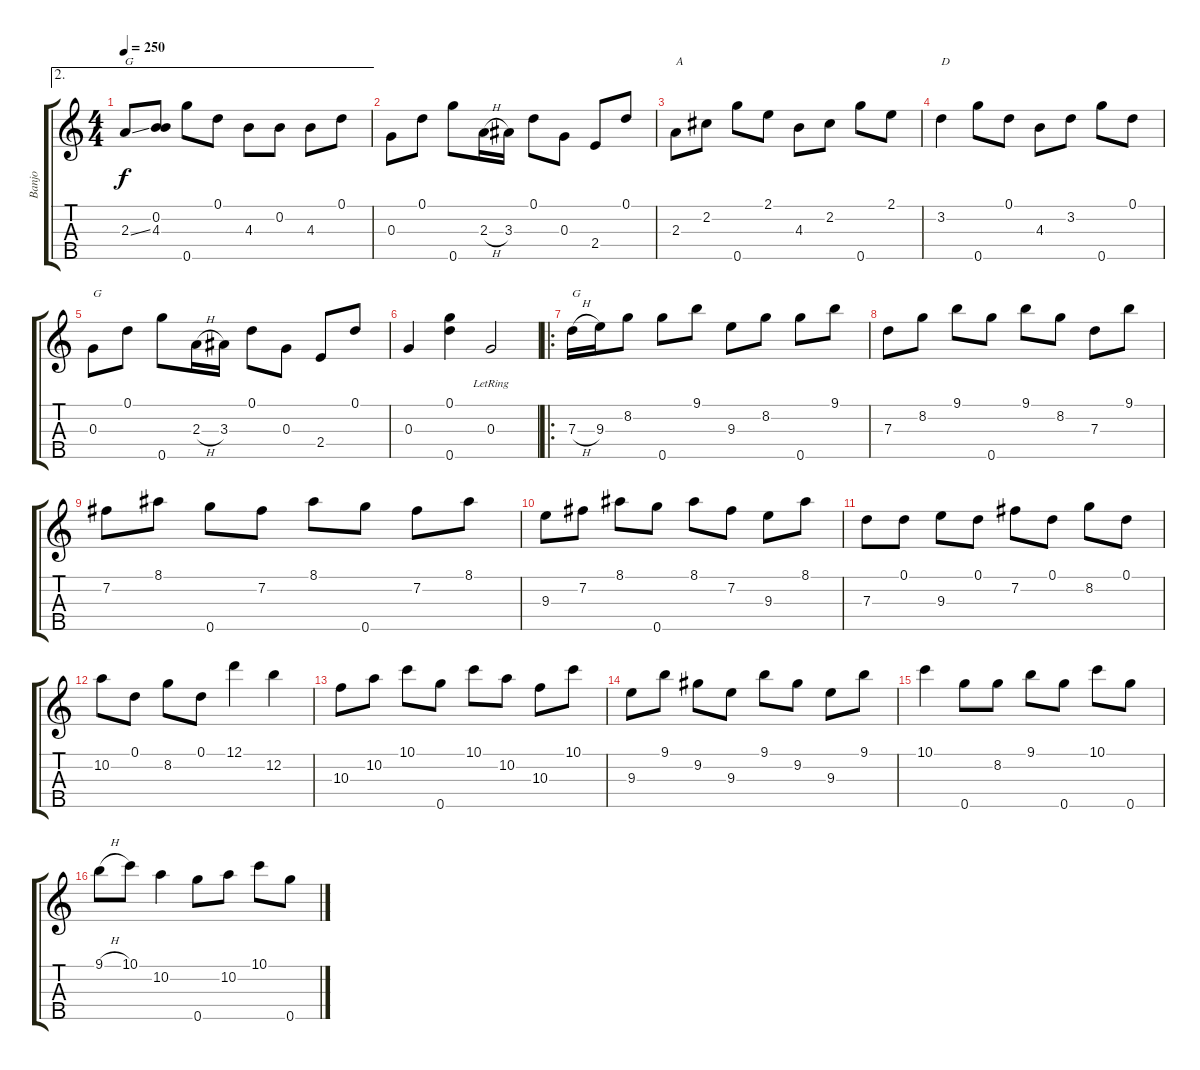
\track ("Banjo" "Banjo") {instrument banjo}
\staff {score tabs}
\tuning (D4 B3 G3 D3 G4) {hide}
\displaytranspose 12
\ae 2
\ts (4 4)
\tempo 250
\clef g2
\ks c
2.3{ss}.8{txt "G" dy f} (0.2 4.3).8 0.5.8 0.1.8 4.3.8 0.2.8 4.3.8 0.1.8 |
0.3.8 0.1.8 0.5.8 2.3{h}.16 3.3.16 0.1.8 0.3.8 2.4.8 0.1.8 |
2.3.8{txt "A"} 2.2.8 0.5.8 2.1.8 4.3.8 2.2.8 0.5.8 2.1.8 |
3.2.4{txt "D"} 0.5.8 0.1.8 4.3.8 3.2.8 0.5.8 0.1.8 |
0.3.8{txt "G"} 0.1.8 0.5.8 2.3{h}.16 3.3.16 0.1.8 0.3.8 2.4.8 0.1.8 |
0.3.4 (0.1 0.5).4 0.3{lr}.2 |
\ro
7.3{h}.16{txt "G"} 9.3.16 8.2.8 0.5.8 9.1.8 9.3.8 8.2.8 0.5.8 9.1.8 |
7.3.8 8.2.8 9.1.8 0.5.8 9.1.8 8.2.8 7.3.8 9.1.8 |
7.2.8 8.1.8 0.5.8 7.2.8 8.1.8 0.5.8 7.2.8 8.1.8 |
9.3.8 7.2.8 8.1.8 0.5.8 8.1.8 7.2.8 9.3.8 8.1.8 |
7.3.8 0.1.8 9.3.8 0.1.8 7.2.8 0.1.8 8.2.8 0.1.8 |
10.2.8 0.1.8 8.2.8 0.1.8 12.1.4 12.2.4 |
10.3.8 10.2.8 10.1.8 0.5.8 10.1.8 10.2.8 10.3.8 10.1.8 |
9.3.8 9.1.8 9.2.8 9.3.8 9.1.8 9.2.8 9.3.8 9.1.8 |
10.1.4 0.5.8 8.2.8 9.1.8 0.5.8 10.1.8 0.5.8 |
9.1{h}.8 10.1.8 10.2.4 0.5.8 10.2.8 10.1.8 0.5.8
